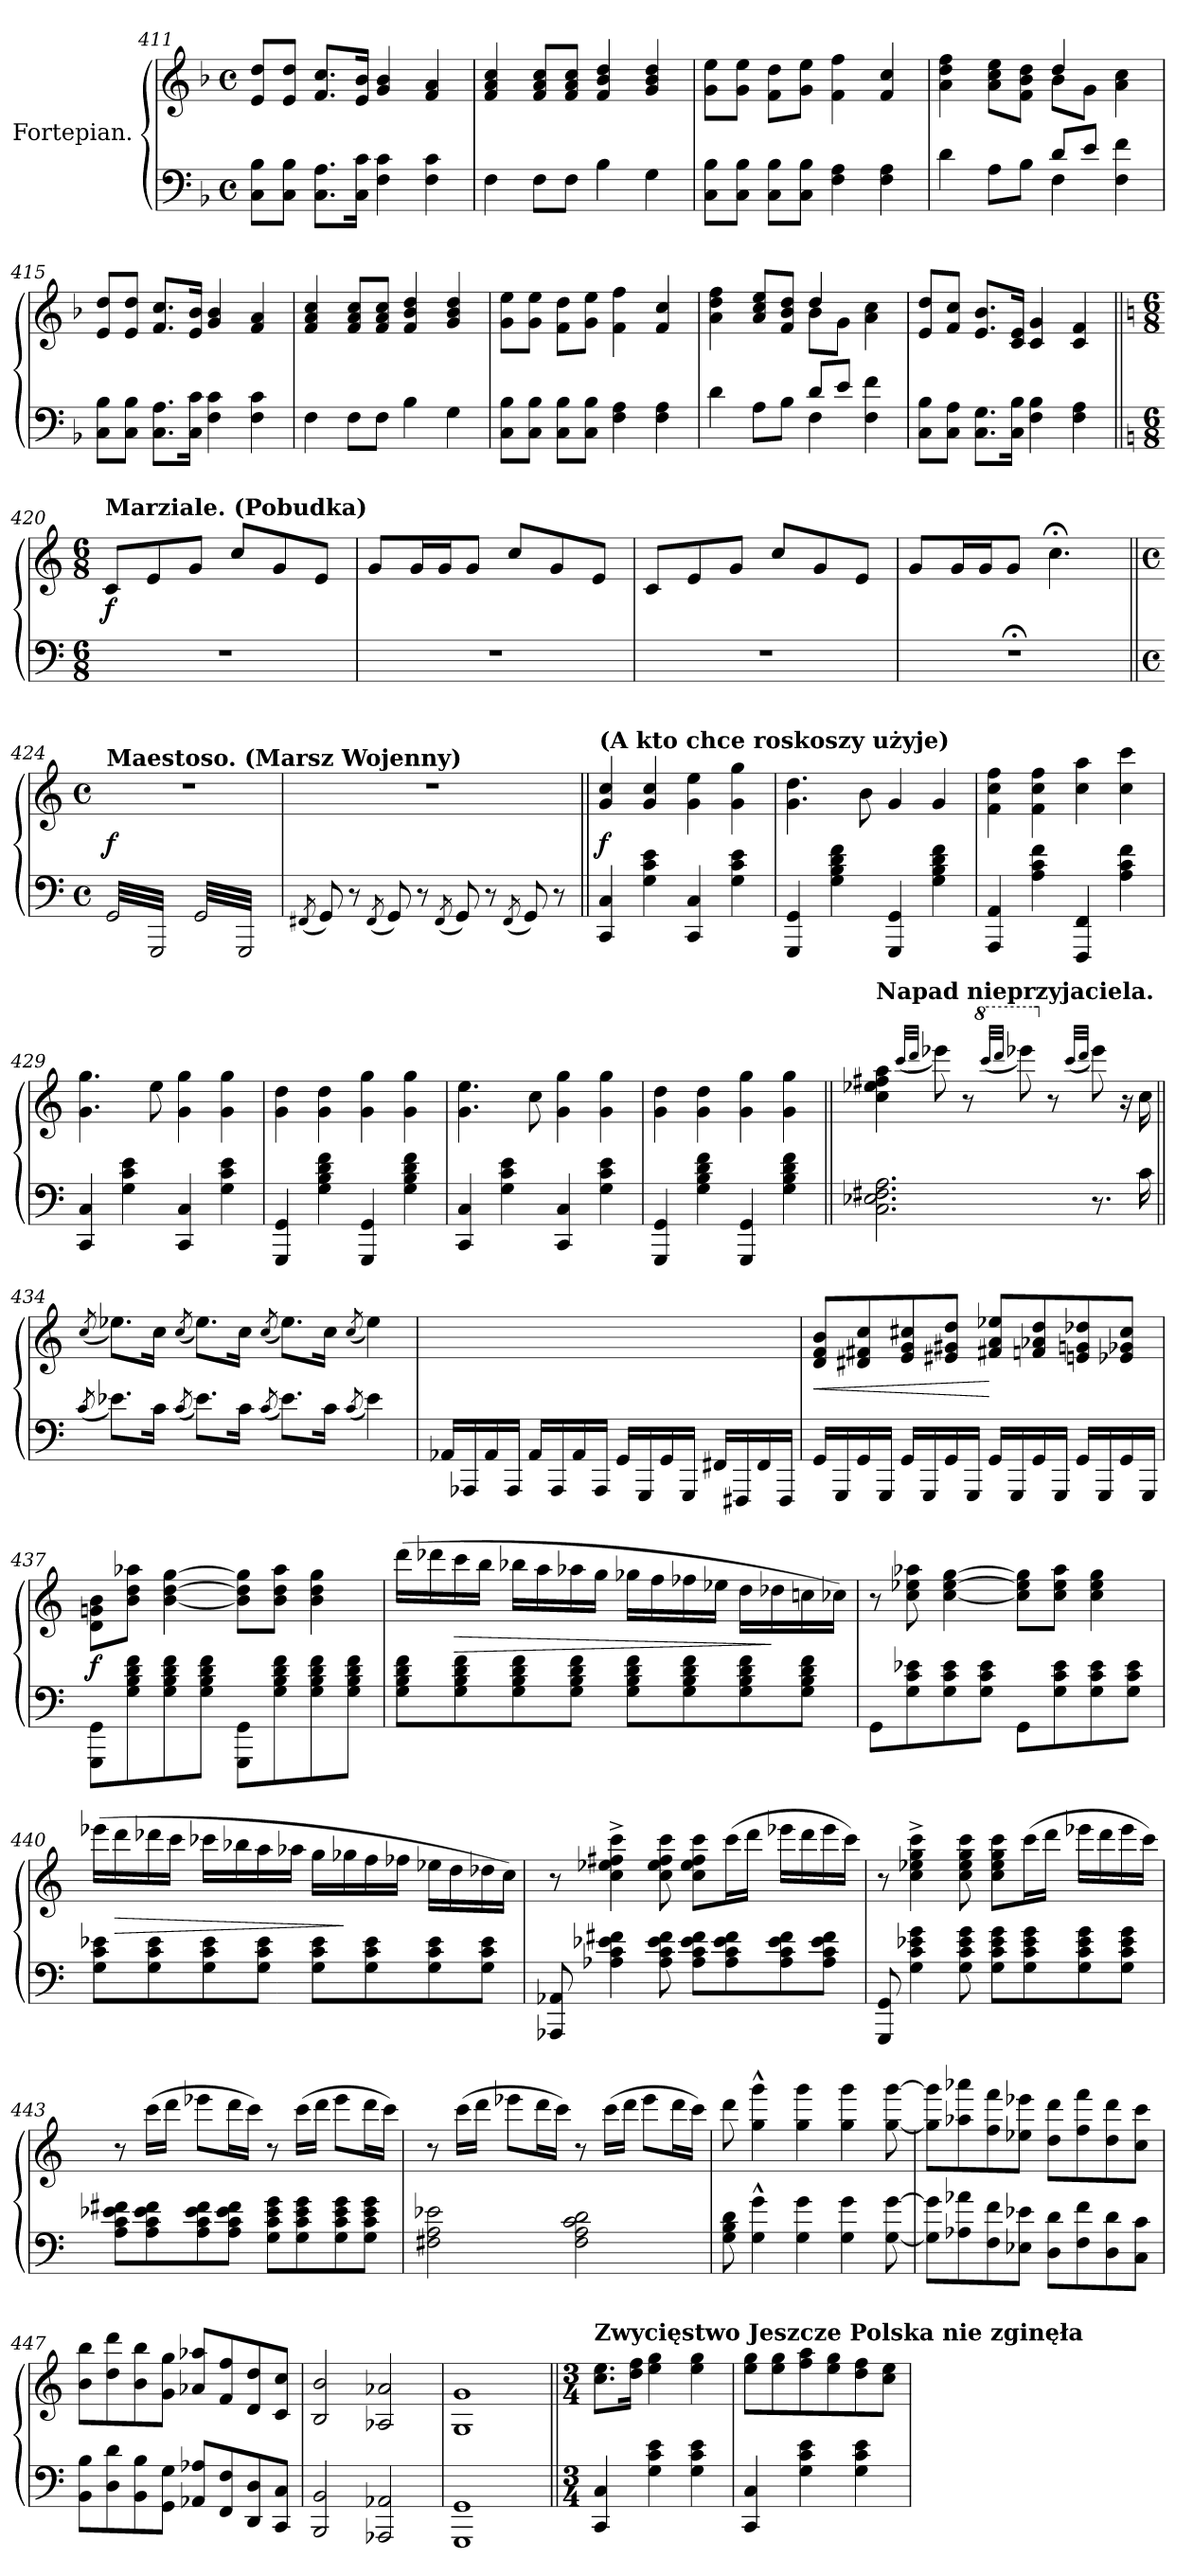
**kern	**kern	**dynam
*part1	*part1	*part1
*staff2	*staff1	*staff1/2
*I"Fortepian.	*	*
*clefF4	*clefG2	*
*k[b-]	*k[b-]	*
*M4/4	*M4/4	*
*met(c)	*met(c)	*
=411	=411	=411
8C\ 8B-\L	8e/ 8dd/L	.
8C\ 8B-\J	8e/ 8dd/J	.
8.C\ 8.A\L	8.f/ 8.cc/L	.
16C\ 16c\Jk	16e/ 16b-/Jk	.
4F\ 4c\	4g/ 4b-/	.
4F\ 4c\	4f/ 4a/	.
=412	=412	=412
4F\	4f/ 4a/ 4cc/	.
8F\L	8f/ 8a/ 8cc/L	.
8F\J	8f/ 8a/ 8cc/J	.
4B-\	4f/ 4b-/ 4dd/	.
4G\	4g/ 4b-/ 4dd/	.
=413	=413	=413
8C\ 8B-\L	8g\ 8ee\L	.
8C\ 8B-\J	8g\ 8ee\J	.
8C\ 8B-\L	8f\ 8dd\L	.
8C\ 8B-\J	8g\ 8ee\J	.
4F\ 4A\	4f\ 4ff\	.
4F\ 4A\	4f/ 4cc/	.
=414	=414	=414
*^	*^	*
4d\	2ryy	4a\ 4dd\ 4ff\	2ryy	.
8A\L	.	8a\ 8cc\ 8ee\L	.	.
8B-\J	.	8f\ 8b-\ 8dd\J	.	.
8d/L	4F\	4dd/	8b-\L	.
8e/J	.	.	8g\J	.
4F\ 4f\	4ryy	4a\ 4cc\	4ryy	.
*v	*v	*	*	*
*	*v	*v	*
=415	=415	=415
8C\ 8B-\L	8e/ 8dd/L	.
8C\ 8B-\J	8e/ 8dd/J	.
8.C\ 8.A\L	8.f/ 8.cc/L	.
16C\ 16c\Jk	16e/ 16b-/Jk	.
4F\ 4c\	4g/ 4b-/	.
4F\ 4c\	4f/ 4a/	.
=416	=416	=416
4F\	4f/ 4a/ 4cc/	.
8F\L	8f/ 8a/ 8cc/L	.
8F\J	8f/ 8a/ 8cc/J	.
4B-\	4f/ 4b-/ 4dd/	.
4G\	4g/ 4b-/ 4dd/	.
=417	=417	=417
8C\ 8B-\L	8g\ 8ee\L	.
8C\ 8B-\J	8g\ 8ee\J	.
8C\ 8B-\L	8f\ 8dd\L	.
8C\ 8B-\J	8g\ 8ee\J	.
4F\ 4A\	4f\ 4ff\	.
4F\ 4A\	4f/ 4cc/	.
=418	=418	=418
*^	*^	*
4d\	2ryy	4a\ 4dd\ 4ff\	2ryy	.
8A\L	.	8a/ 8cc/ 8ee/L	.	.
8B-\J	.	8f/ 8b-/ 8dd/J	.	.
8d/L	4F\	4dd/	8b-\L	.
8e/J	.	.	8g\J	.
4F\ 4f\	4ryy	4a\ 4cc\	4ryy	.
*v	*v	*	*	*
*	*v	*v	*
=419	=419	=419
8C\ 8B-\L	8e/ 8dd/L	.
8C\ 8A\J	8f/ 8cc/J	.
8.C\ 8.G\L	8.e/ 8.b-/L	.
16C\ 16B-\Jk	16c/ 16e/Jk	.
4F\ 4B-\	4c/ 4g/	.
4F\ 4A\	4c/ 4f/	.
=420||	=420||	=420||
*k[]	*k[]	*
*M6/8	*M6/8	*
!	!LO:TX:a:B:t=Marziale. (Pobudka)	!
2.r	8c/L	f
.	8e/	.
.	8g/J	.
.	8cc/L	.
.	8g/	.
.	8e/J	.
=421	=421	=421
2.r	8g/L	.
.	16g/L	.
.	16g/J	.
.	8g/J	.
.	8cc/L	.
.	8g/	.
.	8e/J	.
=422	=422	=422
2.r	8c/L	.
.	8e/	.
.	8g/J	.
.	8cc/L	.
.	8g/	.
.	8e/J	.
=423	=423	=423
2.r;<	8g/L	.
.	16g/L	.
.	16g/J	.
.	8g/J	.
.	4.cc;<\	.
=424||	=424||	=424||
*M4/4	*M4/4	*
*met(c)	*met(c)	*
!	!LO:TX:a:B:t=Maestoso. (Marsz Wojenny)	!
!LO:TX:a:t=Mały Bęben	!	!
*tremolo	*	*
32GG/LLL	1r	f
32GGG/	.	.
32GG/	.	.
32GGG/	.	.
32GG/	.	.
32GGG/	.	.
32GG/	.	.
32GGG/	.	.
32GG/	.	.
32GGG/	.	.
32GG/	.	.
32GGG/	.	.
32GG/	.	.
32GGG/	.	.
32GG/	.	.
32GGG/JJJ	.	.
32GG/LLL	.	.
32GGG/	.	.
32GG/	.	.
32GGG/	.	.
32GG/	.	.
32GGG/	.	.
32GG/	.	.
32GGG/	.	.
32GG/	.	.
32GGG/	.	.
32GG/	.	.
32GGG/	.	.
32GG/	.	.
32GGG/	.	.
32GG/	.	.
32GGG/JJJ	.	.
*Xtremolo	*	*
=425	=425	=425
(8qFF#X/	.	.
8GG/)	1r	.
.	.	.
.	.	.
.	.	.
8r	.	.
.	.	.
.	.	.
.	.	.
(8qFF#/	.	.
8GG/)	.	.
8r	.	.
(8qFF#/	.	.
8GG/)	.	.
8r	.	.
(8qFF#/	.	.
8GG/)	.	.
8r	.	.
=426||	=426||	=426||
!	!LO:TX:a:B:t=(A kto chce roskoszy użyje)	!
4CC/ 4C/	4g/ 4cc/	f
4G\ 4c\ 4e\	4g/ 4cc/	.
4CC/ 4C/	4g\ 4ee\	.
4G\ 4c\ 4e\	4g\ 4gg\	.
=427	=427	=427
4GGG/ 4GG/	4.g\ 4.dd\	.
4G\ 4B\ 4d\ 4f\	.	.
.	8b\	.
4GGG/ 4GG/	4g/	.
4G\ 4B\ 4d\ 4f\	4g/	.
=428	=428	=428
4AAA/ 4AA/	4f\ 4cc\ 4ff\	.
4A\ 4c\ 4f\	4f\ 4cc\ 4ff\	.
4FFF/ 4FF/	4cc\ 4aa\	.
4A\ 4c\ 4f\	4cc\ 4ccc\	.
=429	=429	=429
4CC/ 4C/	4.g\ 4.gg\	.
4G\ 4c\ 4e\	.	.
.	8ee\	.
4CC/ 4C/	4g\ 4gg\	.
4G\ 4c\ 4e\	4g\ 4gg\	.
=430	=430	=430
4GGG/ 4GG/	4g\ 4dd\	.
4G\ 4B\ 4d\ 4f\	4g\ 4dd\	.
4GGG/ 4GG/	4g\ 4gg\	.
4G\ 4B\ 4d\ 4f\	4g\ 4gg\	.
=431	=431	=431
4CC/ 4C/	4.g\ 4.ee\	.
4G\ 4c\ 4e\	.	.
.	8cc\	.
4CC/ 4C/	4g\ 4gg\	.
4G\ 4c\ 4e\	4g\ 4gg\	.
=432	=432	=432
4GGG/ 4GG/	4g\ 4dd\	.
4G\ 4B\ 4d\ 4f\	4g\ 4dd\	.
4GGG/ 4GG/	4g\ 4gg\	.
4G\ 4B\ 4d\ 4f\	4g\ 4gg\	.
=433||	=433||	=433||
!	!LO:TX:a:B:t=Napad nieprzyjaciela.	!
2.C\ 2.E-X\ 2.F#X\ 2.A\	4cc\ 4ee-X\ 4ff#X\ 4aa\	.
.	(32qqccc/LLL	.
.	32qqddd/JJJ	.
.	8eee-X\)	.
.	8r	.
*	*8va	*
.	(32qqcccc/LLL	.
.	32qqdddd/JJJ	.
.	8eeee-X\)	.
*	*X8va	*
.	8r	.
.	(32qqccc/LLL	.
.	32qqddd/JJJ	.
8.r	8eee-\)	.
.	16r	.
16c\	16cc\	.
=434||	=434||	=434||
(8qc/	(8qcc/	.
8.e-X\L)	8.ee-X\L)	.
16c\Jk	16cc\Jk	.
(8qc/	(8qcc/	.
8.e-\L)	8.ee-\L)	.
16c\Jk	16cc\Jk	.
(8qc/	(8qcc/	.
8.e-\L)	8.ee-\L)	.
16c\Jk	16cc\Jk	.
(8qc/	(8qcc/	.
4e-\)	4ee-\)	.
=435	=435	=435
16AA-X/LL	1ryy	.
16AAA-X/	.	.
16AA-/	.	.
16AAA-/JJ	.	.
16AA-/LL	.	.
16AAA-/	.	.
16AA-/	.	.
16AAA-/JJ	.	.
16GG/LL	.	.
16GGG/	.	.
16GG/	.	.
16GGG/JJ	.	.
16FF#X/LL	.	.
16FFF#X/	.	.
16FF#/	.	.
16FFF#/JJ	.	.
=436	=436	=436
16GG/LL	8d/ 8f/ 8b/L	<
16GGG/	.	.
16GG/	8d#X/ 8f#X/ 8cc/	.
16GGG/JJ	.	.
16GG/LL	8e/ 8g/ 8cc#X/	.
16GGG/	.	.
16GG/	8e#X/ 8g#X/ 8dd/J	.
16GGG/JJ	.	.
16GG/LL	8f#X/ 8a/ 8ee-X/L	[
16GGG/	.	.
16GG/	8fn/ 8a-X/ 8dd/	.
16GGG/JJ	.	.
16GG/LL	8en/ 8gn/ 8dd-X/	.
16GGG/	.	.
16GG/	8e-X/ 8g-X/ 8cc#/J	.
16GGG/JJ	.	.
=437	=437	=437
8GGG\ 8GG\L	8d\ 8gn\ 8b\L	f
8G\ 8B\ 8d\ 8f\	8b\ 8dd\ 8aa-X\J	.
8G\ 8B\ 8d\ 8f\	[4b\ [4dd\ [4gg\	.
8G\ 8B\ 8d\ 8f\J	.	.
8GGG\ 8GG\L	8b]\ 8dd]\ 8gg]\L	.
8G\ 8B\ 8d\ 8f\	8b\ 8dd\ 8aa-\J	.
8G\ 8B\ 8d\ 8f\	4b\ 4dd\ 4gg\	.
8G\ 8B\ 8d\ 8f\J	.	.
=438	=438	=438
8G\ 8B\ 8d\ 8f\L	(16ddd\LL	.
.	16ddd-X\	.
8G\ 8B\ 8d\ 8f\	16ccc\	>
.	16bb\JJ	.
8G\ 8B\ 8d\ 8f\	16bb-X\LL	.
.	16aa\	.
8G\ 8B\ 8d\ 8f\J	16aa-X\	.
.	16gg\JJ	.
8G\ 8B\ 8d\ 8f\L	16gg-X\LL	.
.	16ff\	.
8G\ 8B\ 8d\ 8f\	16ff-X\	.
.	16ee-X\JJ	.
8G\ 8B\ 8d\ 8f\	16dd\LL	.
.	16dd-X\	]
8G\ 8B\ 8d\ 8f\J	16ccn\	.
.	16cc-X\JJ)	.
=439	=439	=439
8GG\L	8r	.
8G\ 8c\ 8e-X\	8cc\ 8ee-X\ 8aa-X\	.
8G\ 8c\ 8e-\	[4cc\ [4ee-\ [4gg\	.
8G\ 8c\ 8e-\J	.	.
8GG\L	8cc]\ 8ee-]\ 8gg]\L	.
8G\ 8c\ 8e-\	8cc\ 8ee-\ 8aa-\J	.
8G\ 8c\ 8e-\	4cc\ 4ee-\ 4gg\	.
8G\ 8c\ 8e-\J	.	.
=440	=440	=440
8G\ 8c\ 8e-X\L	(16eee-X\LL	.
.	16ddd\	>
8G\ 8c\ 8e-\	16ddd-X\	.
.	16ccc\JJ	.
8G\ 8c\ 8e-\	16ccc-X\LL	.
.	16bb-X\	.
8G\ 8c\ 8e-\J	16aa\	.
.	16aa-X\JJ	.
8G\ 8c\ 8e-\L	16gg\LL	.
.	16gg-X\	]
8G\ 8c\ 8e-\	16ff\	.
.	16ff-X\JJ	.
8G\ 8c\ 8e-\	16ee-X\LL	.
.	16dd\	.
8G\ 8c\ 8e-\J	16dd-X\	.
.	16cc\JJ)	.
=441	=441	=441
8AAA-X/ 8AA-X/	8r	.
4A-X\ 4c\ 4e-X\ 4f#X\	4cc^\ 4ee-X^\ 4ff#X^\ 4ccc^\	.
8A-\ 8c\ 8e-\ 8f#\	8cc\ 8ee-\ 8ff#\ 8ccc\	.
8A-\ 8c\ 8e-\ 8f#\L	8cc\ 8ee-\ 8ff#\ 8ccc\L	.
8A-\ 8c\ 8e-\ 8f#\	(16ccc\L	.
.	16ddd\JJ	.
8A-\ 8c\ 8e-\ 8f#\	16eee-X\LL	.
.	16ddd\	.
8A-\ 8c\ 8e-\ 8f#\J	16eee-\	.
.	16ccc\JJ)	.
=442	=442	=442
8GGG/ 8GG/	8r	.
4G\ 4c\ 4e-X\ 4g\	4cc^\ 4ee-X^\ 4gg^\ 4ccc^\	.
8G\ 8c\ 8e-\ 8g\	8cc\ 8ee-\ 8gg\ 8ccc\	.
8G\ 8c\ 8e-\ 8g\L	8cc\ 8ee-\ 8gg\ 8ccc\L	.
8G\ 8c\ 8e-\ 8g\	(16ccc\L	.
.	16ddd\JJ	.
8G\ 8c\ 8e-\ 8g\	16eee-X\LL	.
.	16ddd\	.
8G\ 8c\ 8e-\ 8g\J	16eee-\	.
.	16ccc\JJ)	.
=443	=443	=443
8A\ 8c\ 8e-X\ 8f#X\L	8r	.
8A\ 8c\ 8e-\ 8f#\	(16ccc\LL	.
.	16ddd\JJ	.
8A\ 8c\ 8e-\ 8f#\	8eee-X\L	.
8A\ 8c\ 8e-\ 8f#\J	16ddd\L	.
.	16ccc\JJ)	.
8G\ 8c\ 8e-\ 8g\L	8r	.
8G\ 8c\ 8e-\ 8g\	(16ccc\LL	.
.	16ddd\JJ	.
8G\ 8c\ 8e-\ 8g\	8eee-\L	.
8G\ 8c\ 8e-\ 8g\J	16ddd\L	.
.	16ccc\JJ)	.
=444	=444	=444
2F#X\ 2A\ 2e-X\	8r	.
.	(16ccc\LL	.
.	16ddd\JJ	.
.	8eee-X\L	.
.	16ddd\L	.
.	16ccc\JJ)	.
2F#\ 2A\ 2c\ 2d\	8r	.
.	(16ccc\LL	.
.	16ddd\JJ	.
.	8eee-\L	.
.	16ddd\L	.
.	16ccc\JJ)	.
=445	=445	=445
8G\ 8B\ 8d\	8ddd\	.
4G^^\ 4g^^\	4gg^^\ 4ggg^^\	.
4G\ 4g\	4gg\ 4ggg\	.
4G\ 4g\	4gg\ 4ggg\	.
[8G\ [8g\	[8gg\ [8ggg\	.
=446	=446	=446
8G]\ 8g]\L	8gg]\ 8ggg]\L	.
8A-X\ 8a-X\	8aa-X\ 8aaa-X\	.
8F\ 8f\	8ff\ 8fff\	.
8E-X\ 8e-X\J	8ee-X\ 8eee-X\J	.
8D\ 8d\L	8dd\ 8ddd\L	.
8F\ 8f\	8ff\ 8fff\	.
8D\ 8d\	8dd\ 8ddd\	.
8C\ 8c\J	8cc\ 8ccc\J	.
=447	=447	=447
8BB\ 8B\L	8b\ 8bb\L	.
8D\ 8d\	8dd\ 8ddd\	.
8BB\ 8B\	8b\ 8bb\	.
8GG\ 8G\J	8g\ 8gg\J	.
8AA-X/ 8A-X/L	8a-X/ 8aa-X/L	.
8FF/ 8F/	8f/ 8ff/	.
8DD/ 8D/	8d/ 8dd/	.
8CC/ 8C/J	8c/ 8cc/J	.
=448	=448	=448
2BBB/ 2BB/	2B/ 2b/	.
2AAA-X/ 2AA-X/	2A-X/ 2a-X/	.
=449	=449	=449
1GGG 1GG	1G 1g	.
=450||	=450||	=450||
*M3/4	*M3/4	*
!	!LO:TX:a:B:t=Zwycięstwo Jeszcze Polska nie zginęła	!
4CC/ 4C/	8.cc\ 8.ee\L	.
.	16dd\ 16ff\Jk	.
4G\ 4c\ 4e\	4ee\ 4gg\	.
4G\ 4c\ 4e\	4ee\ 4gg\	.
=451	=451	=451
4CC/ 4C/	8ee\ 8gg\L	.
.	8ee\ 8gg\	.
4G\ 4c\ 4e\	8ff\ 8aa\	.
.	8ee\ 8gg\	.
4G\ 4c\ 4e\	8dd\ 8ff\	.
.	8cc\ 8ee\J	.
=	=	=
*-	*-	*-
